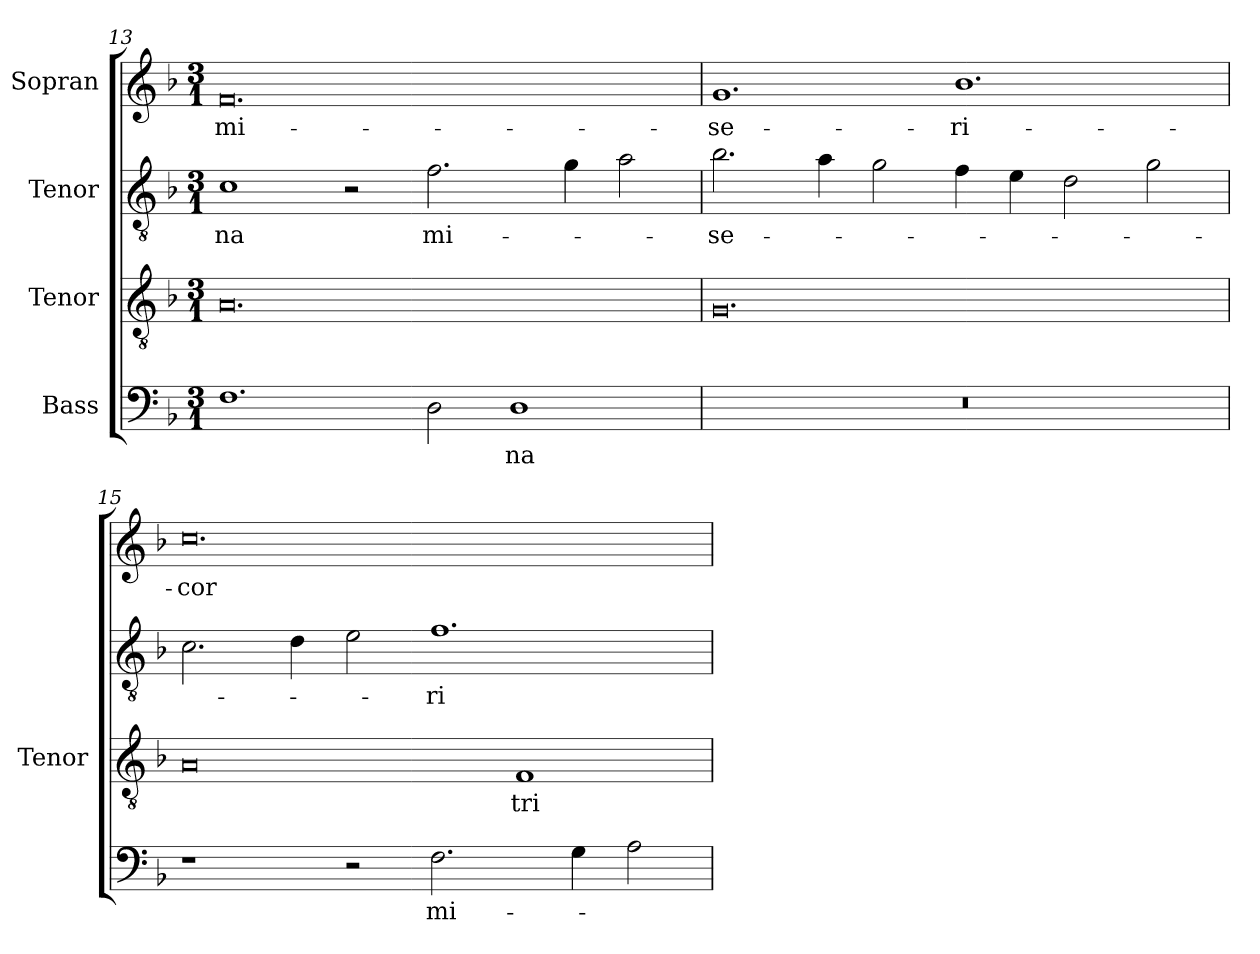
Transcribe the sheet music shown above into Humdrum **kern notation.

**kern	**text	**kern	**text	**kern	**text	**kern	**text
*part4	*part4	*part3	*part3	*part2	*part2	*part1	*part1
*staff4	*staff4	*staff3	*staff3	*staff2	*staff2	*staff1	*staff1
*I"Bass	*	*I"Tenor	*	*I"Tenor	*	*I"Sopran	*
*	*	*I'Tenor	*	*	*	*	*
*clefF4	*	*clefGv2	*	*clefGv2	*	*clefG2	*
*	*	*ITrd7c12	*	*ITrd7c12	*	*	*
*k[b-]	*	*k[b-]	*	*k[b-]	*	*k[b-]	*
*F:	*	*F:	*	*F:	*	*F:	*
*M3/1	*	*M3/1	*	*M3/1	*	*M3/1	*
=13	=13	=13	=13	=13	=13	=13	=13
!	!	!	!	!	!LO:LY:b:color=#000000	!	!
!	!	!	!	!	!	!	!LO:LY:b:color=#000000
1.Fi	.	0.AAi	.	1Ci	-na	0.fi	mi-
.	.	.	.	2r	.	.	.
!	!	!	!	!	!LO:LY:b:color=#000000	!	!
2Di\	.	.	.	2.Fi\	mi-	.	.
!	!LO:LY:b:color=#000000	!	!	!	!	!	!
1Di	-na	.	.	.	.	.	.
.	.	.	.	4Gi\	.	.	.
.	.	.	.	2Ai\	.	.	.
=14	=14	=14	=14	=14	=14	=14	=14
!LO:N:vis=1	!	!	!	!	!	!	!
!	!	!	!	!	!LO:LY:b:color=#000000	!	!
!	!	!	!	!	!	!	!LO:LY:b:color=#000000
0.r	.	0.GGi	.	2.B-i\	-se-	1.gi	-se-
.	.	.	.	4Ai\	.	.	.
.	.	.	.	2Gi\	.	.	.
!	!	!	!	!	!	!	!LO:LY:b:color=#000000
.	.	.	.	4Fi\	.	1.b-i	-ri-
.	.	.	.	4Ei\	.	.	.
.	.	.	.	2Di\	.	.	.
.	.	.	.	2Gi\	.	.	.
=15	=15	=15	=15	=15	=15	=15	=15
!	!	!	!	!	!	!	!LO:LY:b:color=#000000
1r	.	0AAi	.	2.Ci\	.	0.cci	-cor-
.	.	.	.	4Di\	.	.	.
2r	.	.	.	2Ei\	.	.	.
!	!LO:LY:b:color=#000000	!	!	!	!	!	!
!	!	!	!	!	!LO:LY:b:color=#000000	!	!
2.Fi\	mi-	.	.	1.Fi	-ri-	.	.
!	!	!	!LO:LY:b:color=#000000	!	!	!	!
.	.	1FFi	tri-	.	.	.	.
4Gi\	.	.	.	.	.	.	.
2Ai\	.	.	.	.	.	.	.
=	=	=	=	=	=	=	=
*-	*-	*-	*-	*-	*-	*-	*-
